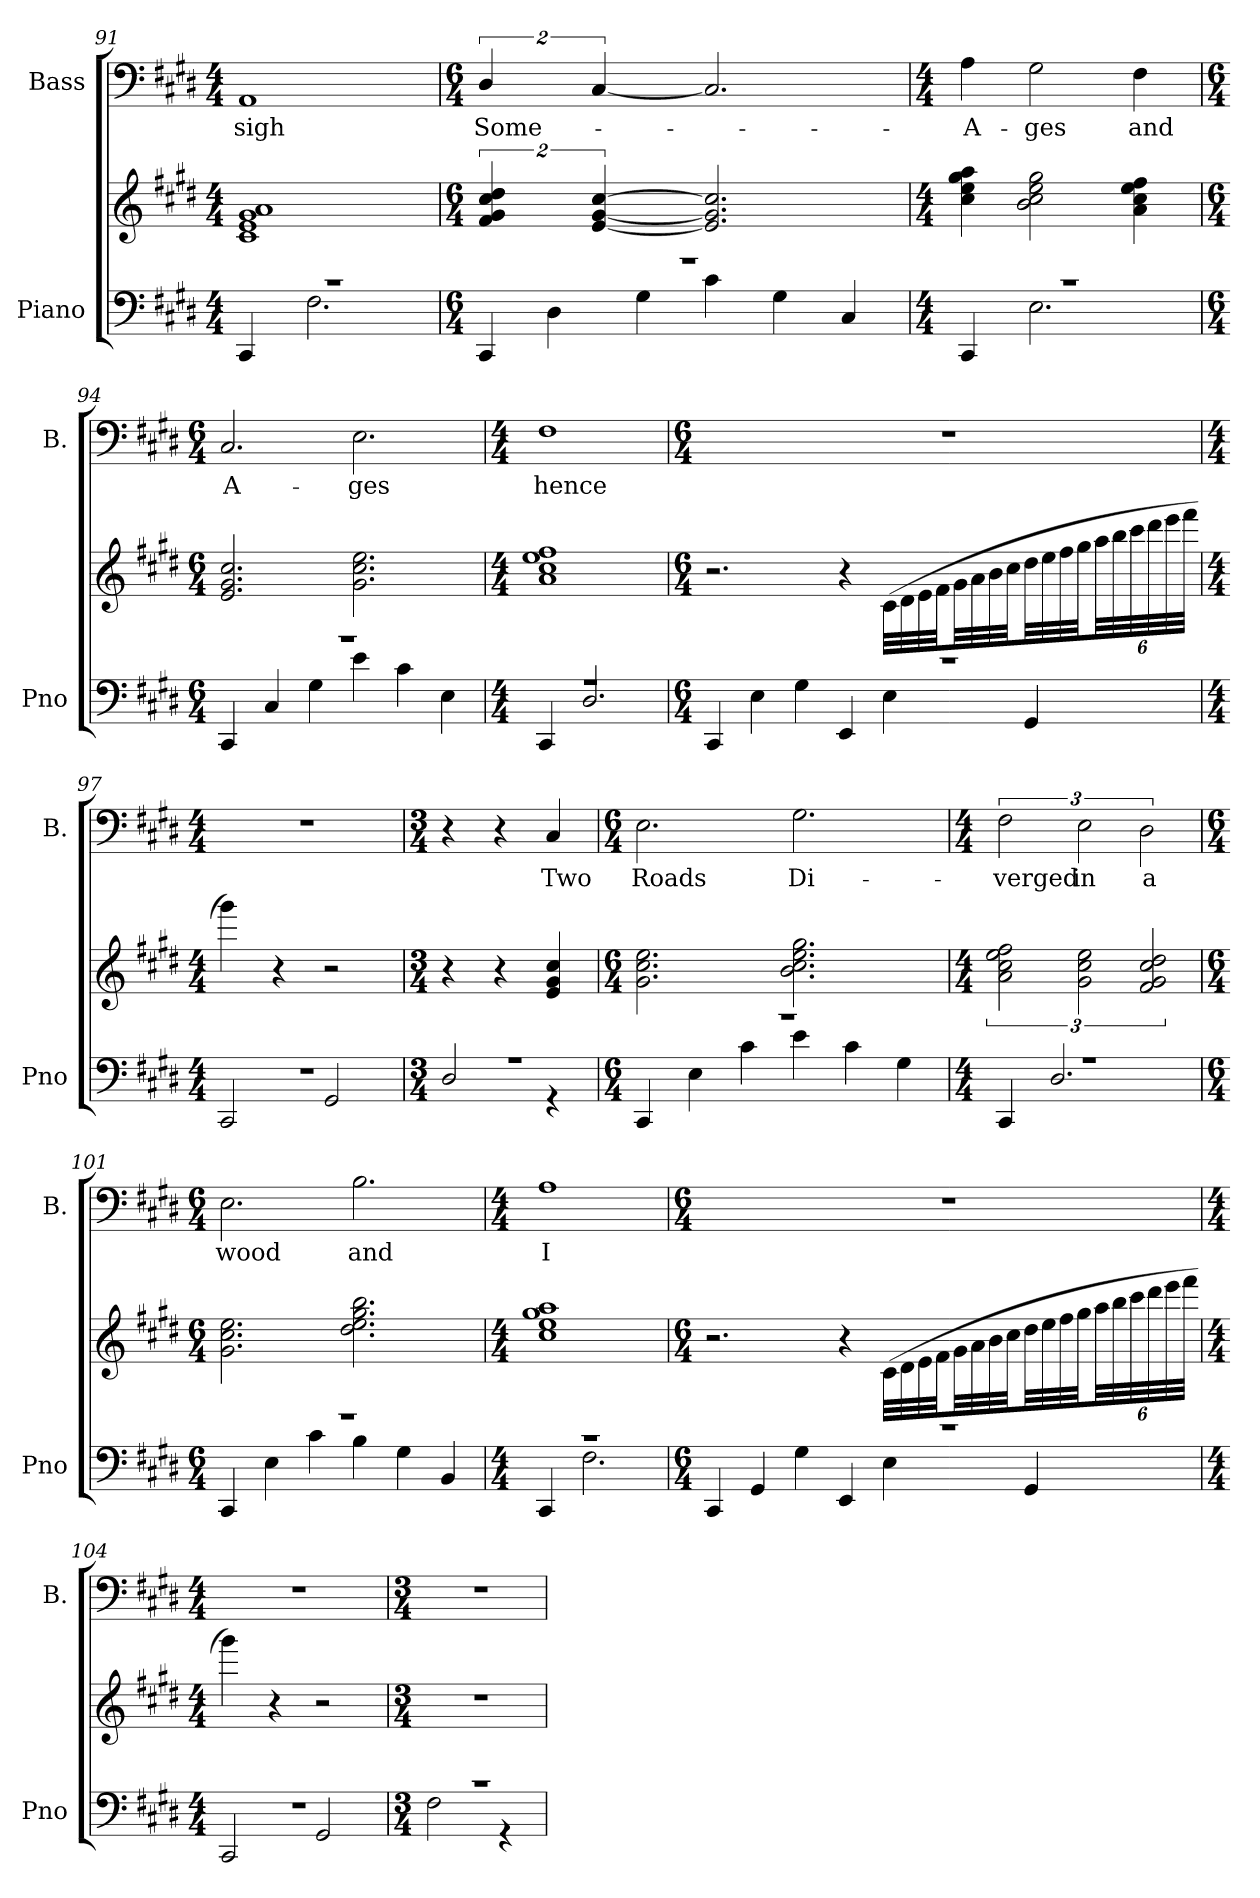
**kern	**kern	**kern	**text
*part2	*part2	*part1	*part1
*staff3	*staff2	*staff1	*staff1
*I"Piano	*	*I"Bass	*
*I'Pno	*	*I'B.	*
*clefF4	*clefG2	*clefF4	*
*k[f#c#g#d#]	*k[f#c#g#d#]	*k[f#c#g#d#]	*
*c#:	*c#:	*c#:	*
*M4/4	*M4/4	*M4/4	*
=91	=91	=91	=91
*^	*	*	*
!	!	!	!	!LO:LY:b
1r	4CC#/	1a 1g# 1e 1c#	1AA	sigh
.	2.F#\	.	.	.
!!LO:PB:g=z
=92	=92	=92	=92	=92
*M6/4	*	*M6/4	*M6/4	*
!	!	!	!	!LO:LY:b
1.r	4CC#/	8%3dd#/ 8%3cc#/ 8%3g#/ 8%3f#/	8%3D#/	Some-
.	4D#\	.	.	.
.	.	[8%3cc#/ [<8%3g#/ [<8%3e/	[8%3C#/	.
.	4G#\	.	.	.
.	4c#\	2.cc#/] 2.g#/] 2.e/]	2.C#/]	.
.	4G#\	.	.	.
.	4C#/	.	.	.
=93	=93	=93	=93	=93
*M4/4	*	*M4/4	*M4/4	*
!	!	!	!	!LO:LY:b
1r	4CC#/	4aa\ 4gg#\ 4ee\ 4cc#\	4A\	A-
!	!	!	!	!LO:LY:b
.	2.E\	2gg#\ 2ee\ 2cc#\ 2b\	2G#\	-ges
!	!	!	!	!LO:LY:b
.	.	4ff#\ 4ee\ 4cc#\ 4a\	4F#\	and
=94	=94	=94	=94	=94
*M6/4	*	*M6/4	*M6/4	*
!	!	!	!	!LO:LY:b
1.r	4CC#/	2.cc#/ 2.g#/ 2.e/	2.C#/	A-
.	4C#/	.	.	.
.	4G#\	.	.	.
!	!	!	!	!LO:LY:b
.	4e\	2.ee\ 2.cc#\ 2.g#\	2.E\	-ges
.	4c#\	.	.	.
.	4E\	.	.	.
=95	=95	=95	=95	=95
*M4/4	*	*M4/4	*M4/4	*
!	!	!	!	!LO:LY:b
1r	4CC#/	1ff# 1ee 1cc# 1a	1F#	hence
.	2.D#/	.	.	.
!!LO:LB:g=z
=96	=96	=96	=96	=96
*M6/4	*	*M6/4	*M6/4	*
1.r	4CC#/	2.r	1.r	.
.	4E\	.	.	.
.	4G#\	.	.	.
.	4EE/	4r	.	.
.	4E\	(32c#\LLL	.	.
.	.	32d#\	.	.
.	.	32e\	.	.
.	.	32f#\JJ	.	.
.	.	32g#\LL	.	.
.	.	32a\	.	.
.	.	32b\	.	.
.	.	32cc#\JJ	.	.
.	4GG#/	32dd#\LL	.	.
.	.	32ee\	.	.
.	.	32ff#\	.	.
.	.	32gg#\JJ	.	.
.	.	48aa\LL	.	.
.	.	48bb\	.	.
.	.	48ccc#\	.	.
.	.	48ddd#\	.	.
.	.	48eee\	.	.
.	.	48fff#\JJJ	.	.
=97	=97	=97	=97	=97
*M4/4	*	*M4/4	*M4/4	*
1r	2CC#/	4ggg#\)	1r	.
.	.	4r	.	.
.	2GG#/	2r	.	.
=98	=98	=98	=98	=98
*M3/4	*	*M3/4	*M3/4	*
2.r	2D#/	4r	4r	.
.	.	4r	4r	.
!	!	!	!	!LO:LY:b
.	4r	4cc#/ 4g#/ 4e/	4C#/	Two
!!LO:LB:g=z
=99	=99	=99	=99	=99
*M6/4	*	*M6/4	*M6/4	*
!	!	!	!	!LO:LY:b
1.r	4CC#/	2.ee\ 2.cc#\ 2.g#\	2.E\	Roads
.	4E\	.	.	.
.	4c#\	.	.	.
!	!	!	!	!LO:LY:b
.	4e\	2.gg#\ 2.ee\ 2.cc#\ 2.b\	2.G#\	Di-
.	4c#\	.	.	.
.	4G#\	.	.	.
=100	=100	=100	=100	=100
*M4/4	*	*M4/4	*M4/4	*
!	!	!	!	!LO:LY:b
1r	4CC#/	3ff#\ 3ee\ 3cc#\ 3a\	3F#\	-verged
.	2.D#/	.	.	.
!	!	!	!	!LO:LY:b
.	.	3ee\ 3cc#\ 3g#\	3E\	in
!	!	!	!	!LO:LY:b
.	.	3dd#/ 3cc#/ 3g#/ 3f#/	3D#\	a
=101	=101	=101	=101	=101
*M6/4	*	*M6/4	*M6/4	*
!	!	!	!	!LO:LY:b
1.r	4CC#/	2.ee\ 2.cc#\ 2.g#\	2.E\	wood
.	4E\	.	.	.
.	4c#\	.	.	.
!	!	!	!	!LO:LY:b
.	4B\	2.bb\ 2.gg#\ 2.ee\ 2.dd#\	2.B\	and
.	4G#\	.	.	.
.	4BB/	.	.	.
!!LO:PB:g=z
=102	=102	=102	=102	=102
*M4/4	*	*M4/4	*M4/4	*
!	!	!	!	!LO:LY:b
1r	4CC#/	1aa 1gg# 1ee 1cc#	1A	I
.	2.F#\	.	.	.
=103	=103	=103	=103	=103
*M6/4	*	*M6/4	*M6/4	*
1.r	4CC#/	2.r	1.r	.
.	4GG#/	.	.	.
.	4G#\	.	.	.
.	4EE/	4r	.	.
.	4E\	(32c#\LLL	.	.
.	.	32d#\	.	.
.	.	32e\	.	.
.	.	32f#\JJ	.	.
.	.	32g#\LL	.	.
.	.	32a\	.	.
.	.	32b\	.	.
.	.	32cc#\JJ	.	.
.	4GG#/	32dd#\LL	.	.
.	.	32ee\	.	.
.	.	32ff#\	.	.
.	.	32gg#\JJ	.	.
.	.	48aa\LL	.	.
.	.	48bb\	.	.
.	.	48ccc#\	.	.
.	.	48ddd#\	.	.
.	.	48eee\	.	.
.	.	48fff#\JJJ	.	.
!!LO:LB:g=z
=104	=104	=104	=104	=104
*M4/4	*	*M4/4	*M4/4	*
1r	2CC#/	4ggg#\)	1r	.
.	.	4r	.	.
.	2GG#/	2r	.	.
=105	=105	=105	=105	=105
*M3/4	*	*M3/4	*M3/4	*
2.r	2F#\	2.r	2.r	.
.	4r	.	.	.
*v	*v	*	*	*
=	=	=	=
*-	*-	*-	*-
